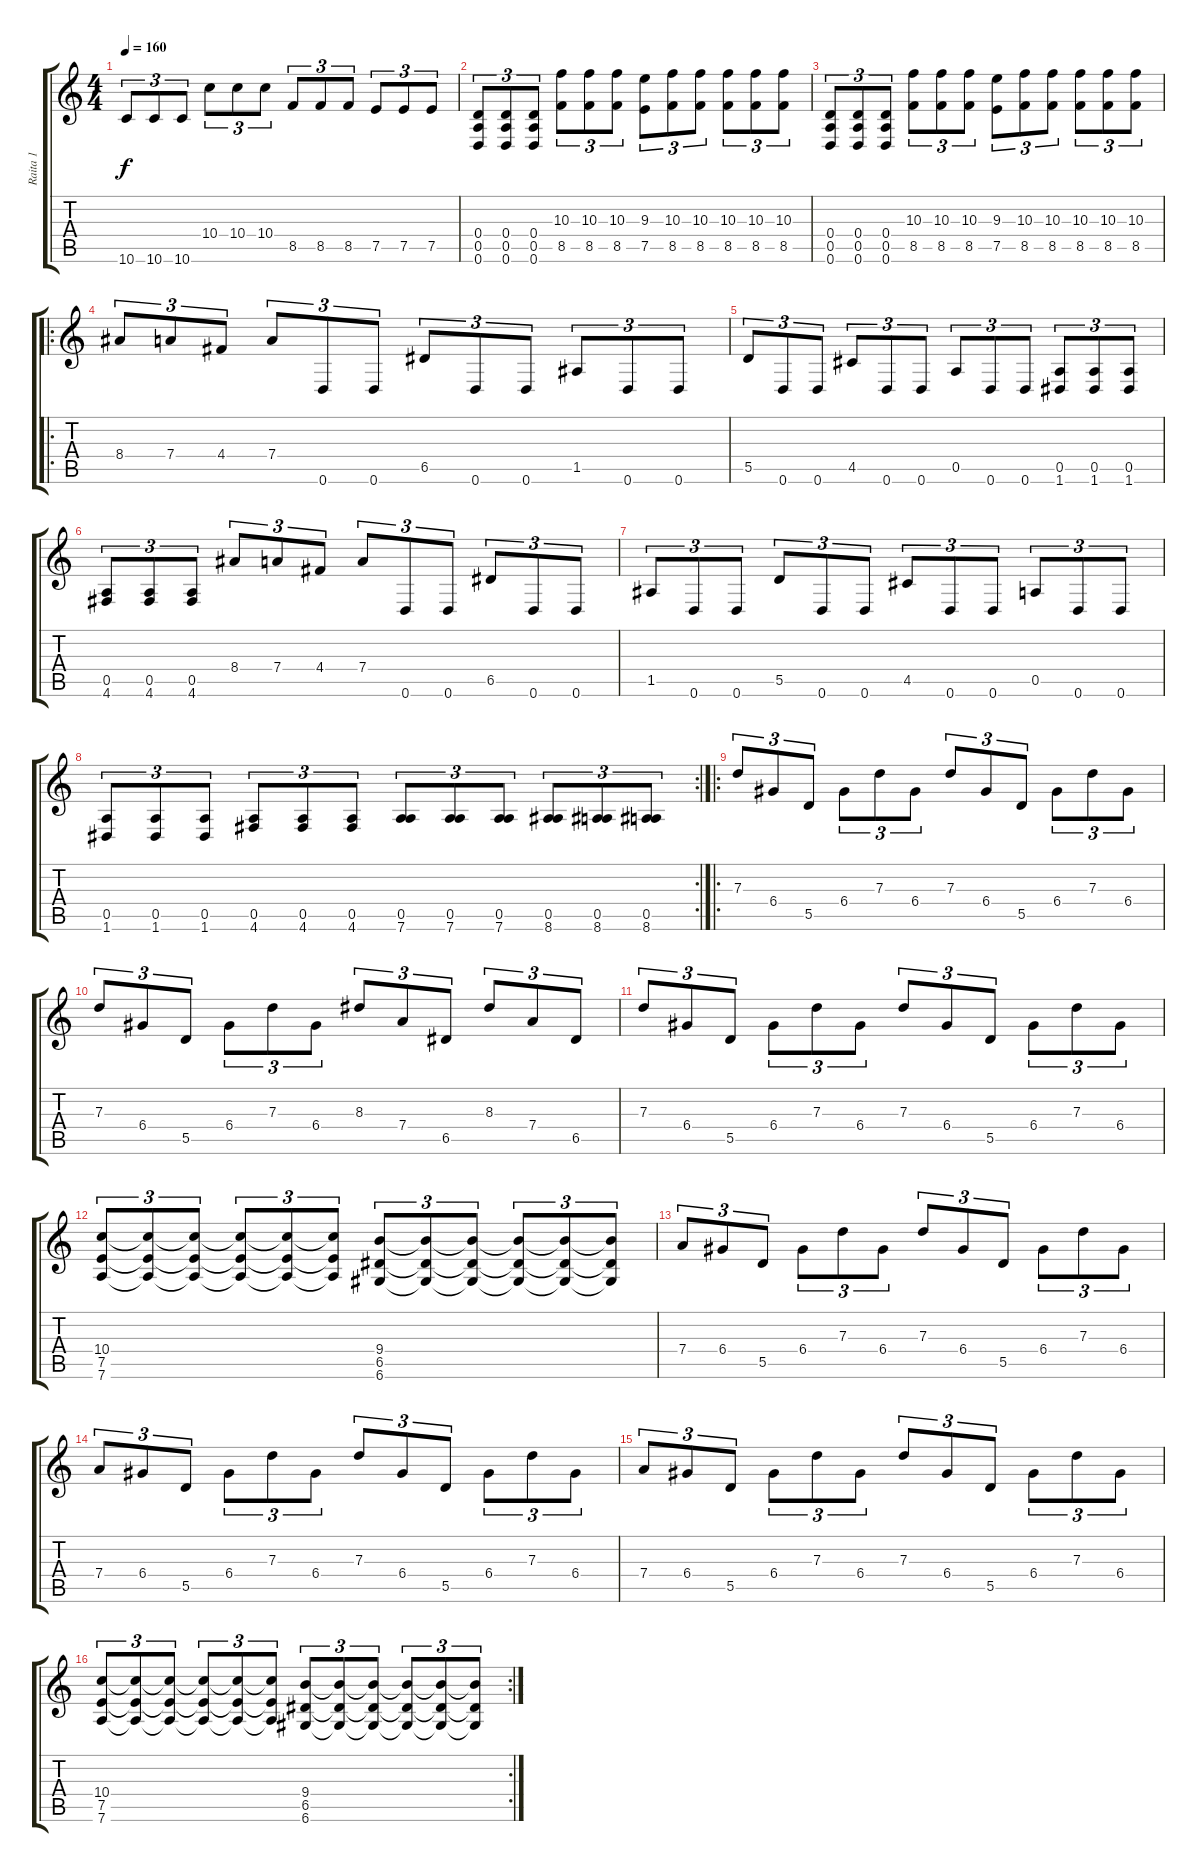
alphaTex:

\track ("Raita 1" "Raita 1") {instrument distortionguitar}
\staff {score tabs}
\tuning (E4 B3 G3 D3 A2 D2) {hide}
\ts (4 4)
\tempo 160
\clef g2
\ks c
10.6.8{tu (3 2) dy f} 10.6.8{tu (3 2)} 10.6.8{tu (3 2)} 10.4.8{tu (3 2)} 10.4.8{tu (3 2)} 10.4.8{tu (3 2)} 8.5.8{tu (3 2)} 8.5.8{tu (3 2)} 8.5.8{tu (3 2)} 7.5.8{tu (3 2)} 7.5.8{tu (3 2)} 7.5.8{tu (3 2)} |
(0.4 0.5 0.6).8{tu (3 2)} (0.4 0.5 0.6).8{tu (3 2)} (0.4 0.5 0.6).8{tu (3 2)} (10.3 8.5).8{tu (3 2)} (10.3 8.5).8{tu (3 2)} (10.3 8.5).8{tu (3 2)} (9.3 7.5).8{tu (3 2)} (10.3 8.5).8{tu (3 2)} (10.3 8.5).8{tu (3 2)} (10.3 8.5).8{tu (3 2)} (10.3 8.5).8{tu (3 2)} (10.3 8.5).8{tu (3 2)} |
(0.4 0.5 0.6).8{tu (3 2)} (0.4 0.5 0.6).8{tu (3 2)} (0.4 0.5 0.6).8{tu (3 2)} (10.3 8.5).8{tu (3 2)} (10.3 8.5).8{tu (3 2)} (10.3 8.5).8{tu (3 2)} (9.3 7.5).8{tu (3 2)} (10.3 8.5).8{tu (3 2)} (10.3 8.5).8{tu (3 2)} (10.3 8.5).8{tu (3 2)} (10.3 8.5).8{tu (3 2)} (10.3 8.5).8{tu (3 2)} |
\ro
8.4.8{tu (3 2)} 7.4.8{tu (3 2)} 4.4.8{tu (3 2)} 7.4.8{tu (3 2)} 0.6.8{tu (3 2)} 0.6.8{tu (3 2)} 6.5.8{tu (3 2)} 0.6.8{tu (3 2)} 0.6.8{tu (3 2)} 1.5.8{tu (3 2)} 0.6.8{tu (3 2)} 0.6.8{tu (3 2)} |
5.5.8{tu (3 2)} 0.6.8{tu (3 2)} 0.6.8{tu (3 2)} 4.5.8{tu (3 2)} 0.6.8{tu (3 2)} 0.6.8{tu (3 2)} 0.5.8{tu (3 2)} 0.6.8{tu (3 2)} 0.6.8{tu (3 2)} (0.5 1.6).8{tu (3 2)} (0.5 1.6).8{tu (3 2)} (0.5 1.6).8{tu (3 2)} |
(0.5 4.6).8{tu (3 2)} (0.5 4.6).8{tu (3 2)} (0.5 4.6).8{tu (3 2)} 8.4.8{tu (3 2)} 7.4.8{tu (3 2)} 4.4.8{tu (3 2)} 7.4.8{tu (3 2)} 0.6.8{tu (3 2)} 0.6.8{tu (3 2)} 6.5.8{tu (3 2)} 0.6.8{tu (3 2)} 0.6.8{tu (3 2)} |
1.5.8{tu (3 2)} 0.6.8{tu (3 2)} 0.6.8{tu (3 2)} 5.5.8{tu (3 2)} 0.6.8{tu (3 2)} 0.6.8{tu (3 2)} 4.5.8{tu (3 2)} 0.6.8{tu (3 2)} 0.6.8{tu (3 2)} 0.5.8{tu (3 2)} 0.6.8{tu (3 2)} 0.6.8{tu (3 2)} |
\rc 2
(0.5 1.6).8{tu (3 2)} (0.5 1.6).8{tu (3 2)} (0.5 1.6).8{tu (3 2)} (0.5 4.6).8{tu (3 2)} (0.5 4.6).8{tu (3 2)} (0.5 4.6).8{tu (3 2)} (0.5 7.6).8{tu (3 2)} (0.5 7.6).8{tu (3 2)} (0.5 7.6).8{tu (3 2)} (0.5 8.6).8{tu (3 2)} (0.5 8.6).8{tu (3 2)} (0.5 8.6).8{tu (3 2)} |
\ro
7.3.8{tu (3 2)} 6.4.8{tu (3 2)} 5.5.8{tu (3 2)} 6.4.8{tu (3 2)} 7.3.8{tu (3 2)} 6.4.8{tu (3 2)} 7.3.8{tu (3 2)} 6.4.8{tu (3 2)} 5.5.8{tu (3 2)} 6.4.8{tu (3 2)} 7.3.8{tu (3 2)} 6.4.8{tu (3 2)} |
7.3.8{tu (3 2)} 6.4.8{tu (3 2)} 5.5.8{tu (3 2)} 6.4.8{tu (3 2)} 7.3.8{tu (3 2)} 6.4.8{tu (3 2)} 8.3.8{tu (3 2)} 7.4.8{tu (3 2)} 6.5.8{tu (3 2)} 8.3.8{tu (3 2)} 7.4.8{tu (3 2)} 6.5.8{tu (3 2)} |
7.3.8{tu (3 2)} 6.4.8{tu (3 2)} 5.5.8{tu (3 2)} 6.4.8{tu (3 2)} 7.3.8{tu (3 2)} 6.4.8{tu (3 2)} 7.3.8{tu (3 2)} 6.4.8{tu (3 2)} 5.5.8{tu (3 2)} 6.4.8{tu (3 2)} 7.3.8{tu (3 2)} 6.4.8{tu (3 2)} |
(10.4 7.5 7.6).8{tu (3 2)} (10.4{t} 7.5{t} 7.6{t}).8{tu (3 2)} (10.4{t} 7.5{t} 7.6{t}).8{tu (3 2)} (10.4{t} 7.5{t} 7.6{t}).8{tu (3 2)} (10.4{t} 7.5{t} 7.6{t}).8{tu (3 2)} (10.4{t} 7.5{t} 7.6{t}).8{tu (3 2)} (9.4 6.5 6.6).8{tu (3 2)} (9.4{t} 6.5{t} 6.6{t}).8{tu (3 2)} (9.4{t} 6.5{t} 6.6{t}).8{tu (3 2)} (9.4{t} 6.5{t} 6.6{t}).8{tu (3 2)} (9.4{t} 6.5{t} 6.6{t}).8{tu (3 2)} (9.4{t} 6.5{t} 6.6{t}).8{tu (3 2)} |
7.4.8{tu (3 2)} 6.4.8{tu (3 2)} 5.5.8{tu (3 2)} 6.4.8{tu (3 2)} 7.3.8{tu (3 2)} 6.4.8{tu (3 2)} 7.3.8{tu (3 2)} 6.4.8{tu (3 2)} 5.5.8{tu (3 2)} 6.4.8{tu (3 2)} 7.3.8{tu (3 2)} 6.4.8{tu (3 2)} |
7.4.8{tu (3 2)} 6.4.8{tu (3 2)} 5.5.8{tu (3 2)} 6.4.8{tu (3 2)} 7.3.8{tu (3 2)} 6.4.8{tu (3 2)} 7.3.8{tu (3 2)} 6.4.8{tu (3 2)} 5.5.8{tu (3 2)} 6.4.8{tu (3 2)} 7.3.8{tu (3 2)} 6.4.8{tu (3 2)} |
7.4.8{tu (3 2)} 6.4.8{tu (3 2)} 5.5.8{tu (3 2)} 6.4.8{tu (3 2)} 7.3.8{tu (3 2)} 6.4.8{tu (3 2)} 7.3.8{tu (3 2)} 6.4.8{tu (3 2)} 5.5.8{tu (3 2)} 6.4.8{tu (3 2)} 7.3.8{tu (3 2)} 6.4.8{tu (3 2)} |
\rc 2
(10.4 7.5 7.6).8{tu (3 2)} (10.4{t} 7.5{t} 7.6{t}).8{tu (3 2)} (10.4{t} 7.5{t} 7.6{t}).8{tu (3 2)} (10.4{t} 7.5{t} 7.6{t}).8{tu (3 2)} (10.4{t} 7.5{t} 7.6{t}).8{tu (3 2)} (10.4{t} 7.5{t} 7.6{t}).8{tu (3 2)} (9.4 6.5 6.6).8{tu (3 2)} (9.4{t} 6.5{t} 6.6{t}).8{tu (3 2)} (9.4{t} 6.5{t} 6.6{t}).8{tu (3 2)} (9.4{t} 6.5{t} 6.6{t}).8{tu (3 2)} (9.4{t} 6.5{t} 6.6{t}).8{tu (3 2)} (9.4{t} 6.5{t} 6.6{t}).8{tu (3 2)}
